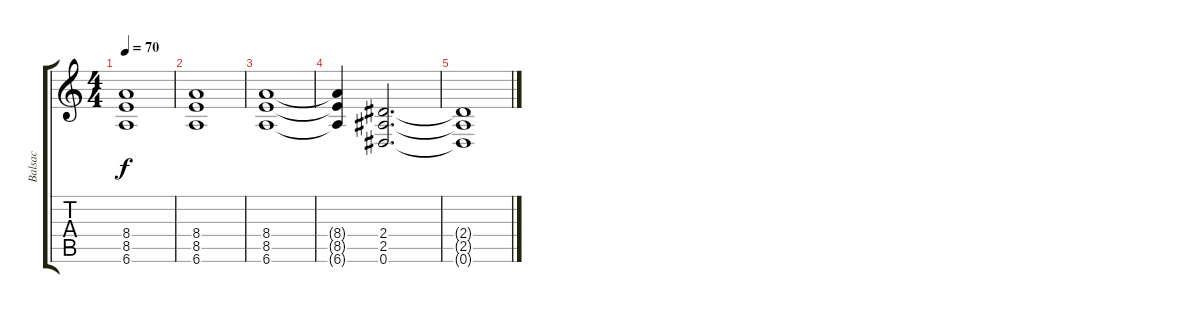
\track ("Balsac" "Balsac") {instrument overdrivenguitar}
\staff {score tabs}
\tuning (Eb4 Bb3 Gb3 Db3 Ab2 Eb2) {hide}
\ts (4 4)
\tempo 70
\clef g2
\ks c
(8.4 8.5 6.6).1{dy f} |
(8.4 8.5 6.6).1 |
(8.4 8.5 6.6).1 |
(8.4{t} 8.5{t} 6.6{t}).4 (2.4 2.5 0.6).2{d} |
(2.4{t} 2.5{t} 0.6{t}).1
